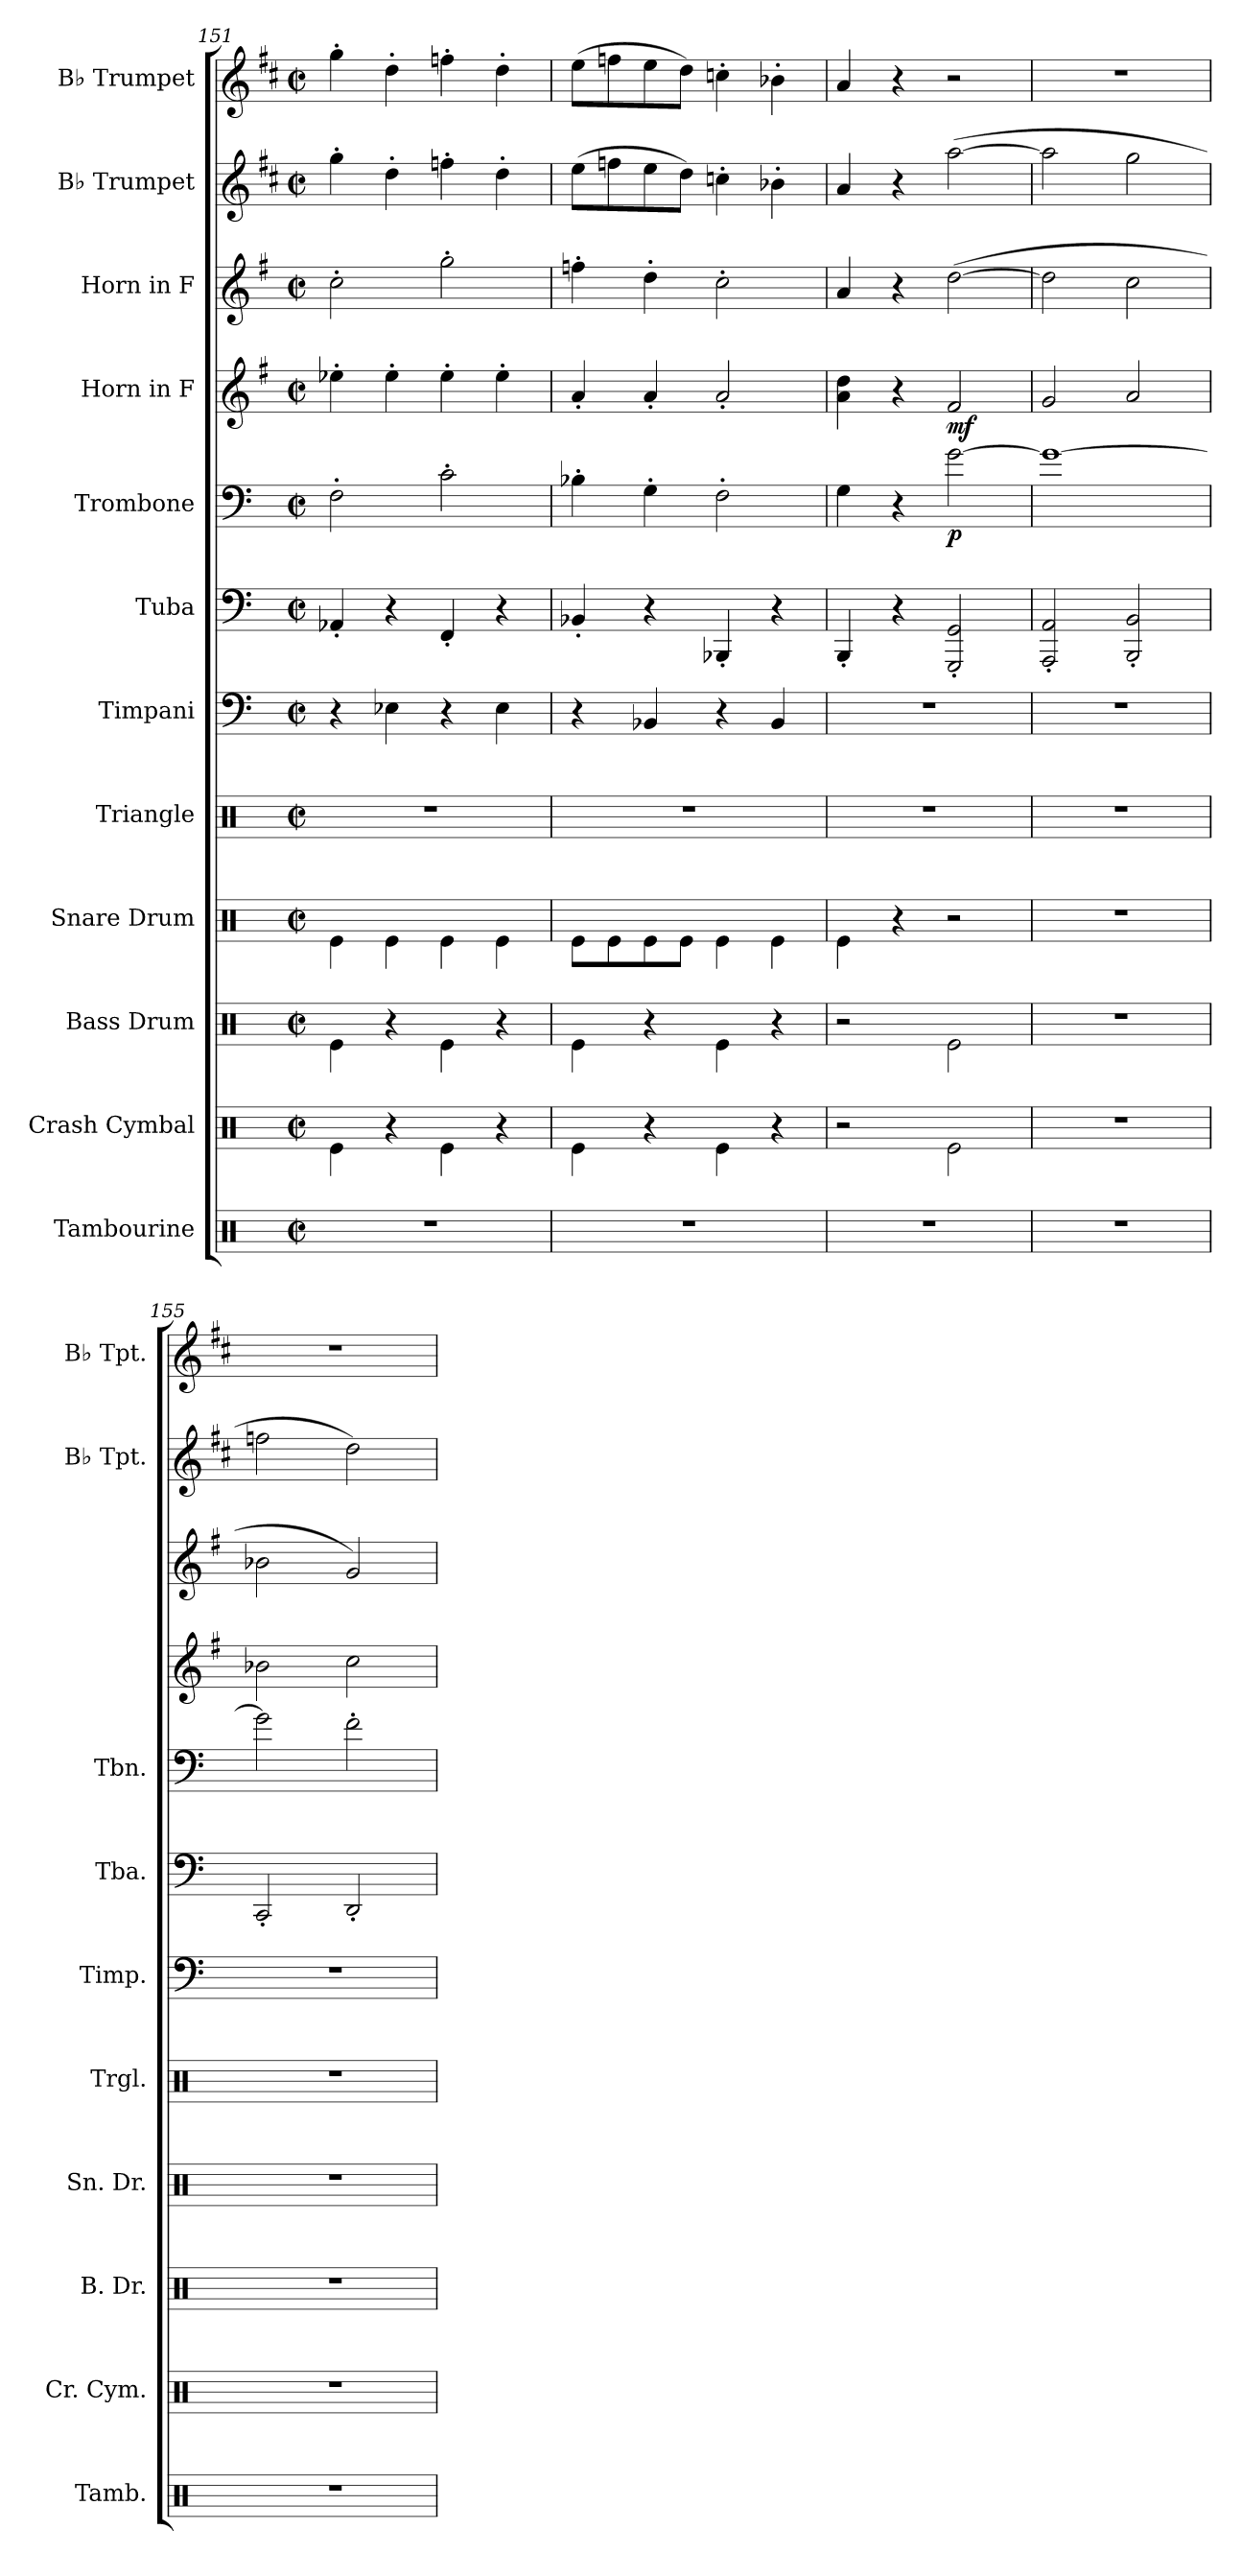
**kern	**kern	**kern	**kern	**kern	**kern	**kern	**kern	**dynam	**kern	**dynam	**kern	**kern	**kern
*part12	*part11	*part10	*part9	*part8	*part7	*part6	*part5	*part5	*part4	*part4	*part3	*part2	*part1
*staff12	*staff11	*staff10	*staff9	*staff8	*staff7	*staff6	*staff5	*staff5	*staff4	*staff4	*staff3	*staff2	*staff1
*I"Tambourine	*I"Crash Cymbal	*I"Bass Drum	*I"Snare Drum	*I"Triangle	*I"Timpani	*I"Tuba	*I"Trombone	*	*I"Horn in F	*	*I"Horn in F	*I"B♭ Trumpet	*I"B♭ Trumpet
*I'Tamb.	*I'Cr. Cym.	*I'B. Dr.	*I'Sn. Dr.	*I'Trgl.	*I'Timp.	*I'Tba.	*I'Tbn.	*	*	*	*	*I'B♭ Tpt.	*I'B♭ Tpt.
*clefX	*clefX	*clefX	*clefX	*clefX	*clefF4	*clefF4	*clefF4	*	*clefG2	*	*clefG2	*clefG2	*clefG2
*	*	*	*	*	*	*	*	*	*ITrd4c7	*	*ITrd4c7	*ITrd1c2	*ITrd1c2
*k[]	*k[]	*k[]	*k[]	*k[]	*k[]	*k[]	*k[]	*	*k[]	*	*k[]	*k[]	*k[]
*M2/2	*M2/2	*M2/2	*M2/2	*M2/2	*M2/2	*M2/2	*M2/2	*	*M2/2	*	*M2/2	*M2/2	*M2/2
*met(c|)	*met(c|)	*met(c|)	*met(c|)	*met(c|)	*met(c|)	*met(c|)	*met(c|)	*	*met(c|)	*	*met(c|)	*met(c|)	*met(c|)
=151	=151	=151	=151	=151	=151	=151	=151	=151	=151	=151	=151	=151	=151
1r	4Re\	4Re\	4Re\	1r	4r	4AA-X'/	2F'\	.	4a-X'\	.	2f'\	4ff'\	4ff'\
.	4r	4r	4Re\	.	4E-X\	4r	.	.	4a-'\	.	.	4cc'\	4cc'\
.	4Re\	4Re\	4Re\	.	4r	4FF'/	2c'\	.	4a-'\	.	2cc'\	4ee-X'\	4ee-X'\
.	4r	4r	4Re\	.	4E-\	4r	.	.	4a-'\	.	.	4cc'\	4cc'\
!!LO:PB:g=z
=152	=152	=152	=152	=152	=152	=152	=152	=152	=152	=152	=152	=152	=152
1r	4Re\	4Re\	8Re\L	1r	4r	4BB-X'/	4B-X'\	.	4d'/	.	4b-X'\	(8dd\L	(8dd\L
.	.	.	8Re\	.	.	.	.	.	.	.	.	8ee-X\	8ee-X\
.	4r	4r	8Re\	.	4BB-X/	4r	4G'\	.	4d'/	.	4g'\	8dd\	8dd\
.	.	.	8Re\J	.	.	.	.	.	.	.	.	8cc\J)	8cc\J)
.	4Re\	4Re\	4Re\	.	4r	4BBB-X'/	2F'\	.	2d'/	.	2f'\	4b-X'\	4b-X'\
.	4r	4r	4Re\	.	4BB-/	4r	.	.	.	.	.	4a-X'\	4a-X'\
=153	=153	=153	=153	=153	=153	=153	=153	=153	=153	=153	=153	=153	=153
1r	2r	2r	4Re\	1r	1r	4BBB'/	4G\	.	4d\ 4g\	.	4d/	4g/	4g/
.	.	.	4r	.	.	4r	4r	.	4r	.	4r	4r	4r
*	*	*	*	*	*	*	*	*	*	*	*	*	*MM196
!	!	!	!	!	!	!	!	!LO:DY:b	!	!LO:DY:b	!	!	!
.	2Re\	2Re\	2r	.	.	2GGG/' 2GG/'	[2g\	p	2B/	mf	([2g\	([2gg\	2r
=154	=154	=154	=154	=154	=154	=154	=154	=154	=154	=154	=154	=154	=154
1r	1r	1r	1r	1r	1r	2AAA/' 2AA/'	1g_	.	2c/	.	2g\]	2gg\]	1r
.	.	.	.	.	.	2BBB/' 2BB/'	.	.	2d/	.	2f\	2ff\	.
=155	=155	=155	=155	=155	=155	=155	=155	=155	=155	=155	=155	=155	=155
1r	1r	1r	1r	1r	1r	2CC'/	2g\]	.	2e-X\	.	2e-X\	2ee-X\	1r
.	.	.	.	.	.	2DD'/	2f'\	.	2f\	.	2c/)	2cc\)	.
=	=	=	=	=	=	=	=	=	=	=	=	=	=
*-	*-	*-	*-	*-	*-	*-	*-	*-	*-	*-	*-	*-	*-
